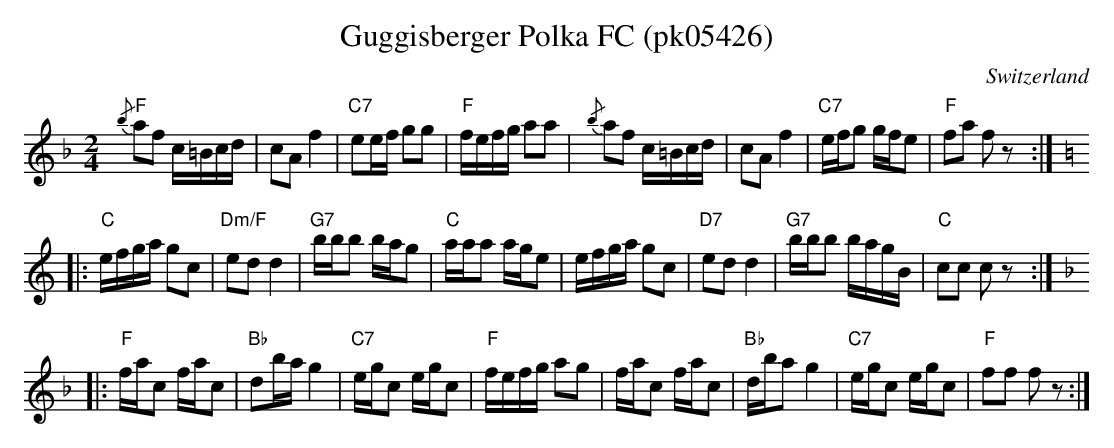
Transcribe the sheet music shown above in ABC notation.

X:1
T: Guggisberger Polka FC (pk05426)
O:Switzerland
M:2/4
L:1/16
K:F major
"F"{/b}a2f2 c=Bcd | c2A2 f4 | "C7"e2ef g2g2 | "F"fefg a2a2 | {/b}a2f2 c=Bcd | c2A2 f4 | "C7"efg2 gfe2 | "F"f2a2 f2z2 :: [K:C]
"C"efga g2c2 | "Dm/F"e2d2d4 | "G7"bbb2 bag2 | "C"aaa2 age2 | efga g2c2 | "D7"e2d2d4 | "G7"bbb2 bagB | "C"c2c2 c2z2 :: [K:F]
"F"fac2 fac2 | "Bb"d2ba g4 | "C7"egc2 egc2 | "F"fefg a2g2 | fac2 fac2 | "Bb"dba2g4 | "C7"egc2 egc2 | "F"f2f2 f2z2 :|
